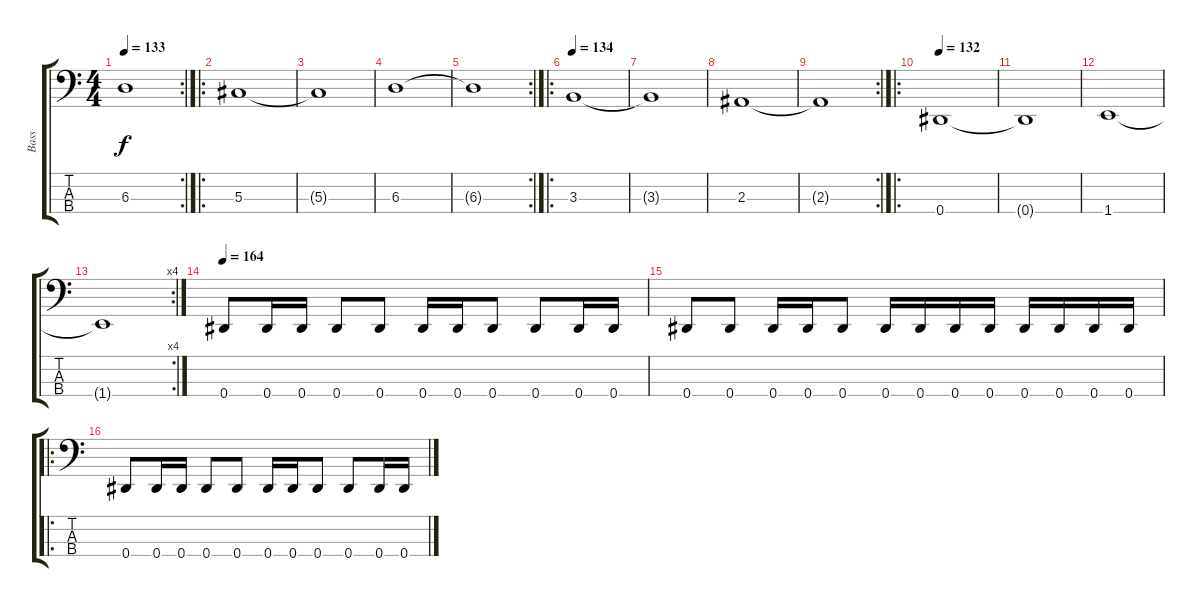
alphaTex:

\track ("Bass" "Bass") {instrument electricbasspick}
\staff {score tabs}
\tuning (Gb2 Db2 Ab1 Eb1) {hide}
\rc 2
\ts (4 4)
\tempo 133
\clef f4
\ks c
6.3{t}.1{dy f} |
\ro
5.3.1 |
5.3{t}.1 |
6.3.1 |
\rc 2
6.3{t}.1 |
\ro
\tempo 134
3.3.1 |
3.3{t}.1 |
2.3.1 |
\rc 2
2.3{t}.1 |
\ro
\tempo 132
0.4.1 |
0.4{t}.1 |
1.4.1 |
\rc 4
1.4{t}.1 |
\tempo 150
\tempo 164
0.4.8 0.4.16 0.4.16 0.4.8 0.4.8 0.4.16 0.4.16 0.4.8 0.4.8 0.4.16 0.4.16 |
0.4.8 0.4.8 0.4.16 0.4.16 0.4.8 0.4.16 0.4.16 0.4.16 0.4.16 0.4.16 0.4.16 0.4.16 0.4.16 |
\ro
0.4.8 0.4.16 0.4.16 0.4.8 0.4.8 0.4.16 0.4.16 0.4.8 0.4.8 0.4.16 0.4.16
